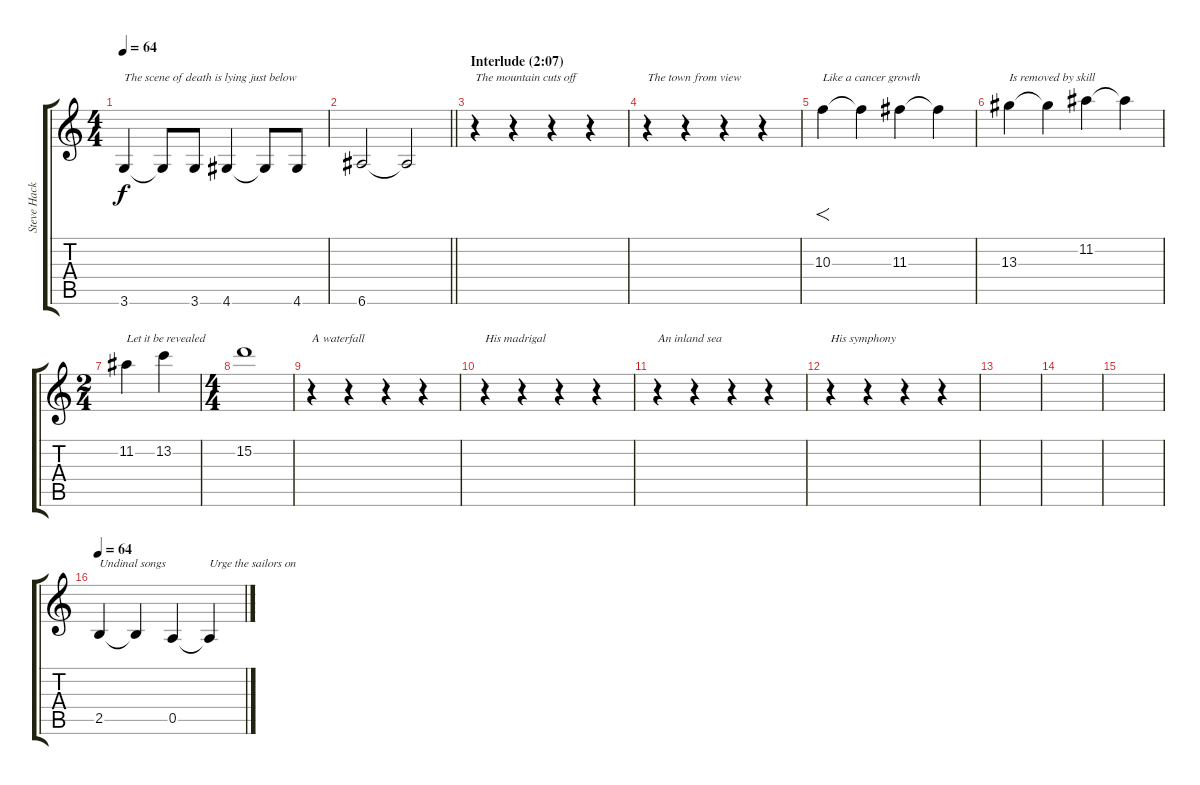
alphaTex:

\track ("Steve Hackett (electric guitar)" "Steve Hack") {instrument overdrivenguitar}
\staff {score tabs}
\tuning (E4 B3 G3 D3 A2 E2) {hide}
\ts (4 4)
\tempo 64
\clef g2
\ks c
3.6.4{txt "The scene of death is lying just below" dy f} 3.6{t}.8 3.6.8 4.6.4 4.6{t}.8 4.6.8 |
\barLineRight lightlight
6.6.2 6.6{t}.2 |
\section ("" "Interlude (2:07)")
r.4{txt "The mountain cuts off"} r.4 r.4 r.4 |
r.4{txt "The town from view"} r.4 r.4 r.4 |
10.3.4{f txt "Like a cancer growth"} 10.3{t}.4 11.3.4 11.3{t}.4 |
13.3.4{txt "Is removed by skill"} 13.3{t}.4 11.2.4 11.2{t}.4 |
\ts (2 4)
11.2.4{txt "Let it be revealed"} 13.2.4 |
\ts (4 4)
15.2.1 |
r.4{txt "A waterfall"} r.4 r.4 r.4 |
r.4{txt "His madrigal"} r.4 r.4 r.4 |
r.4{txt "An inland sea"} r.4 r.4 r.4 |
r.4{txt "His symphony"} r.4 r.4 r.4 |
|
|
|
\tempo 64
2.5.4{txt "Undinal songs"} 2.5{t}.4 0.5.4 0.5{t}.4{txt "Urge the sailors on"}
